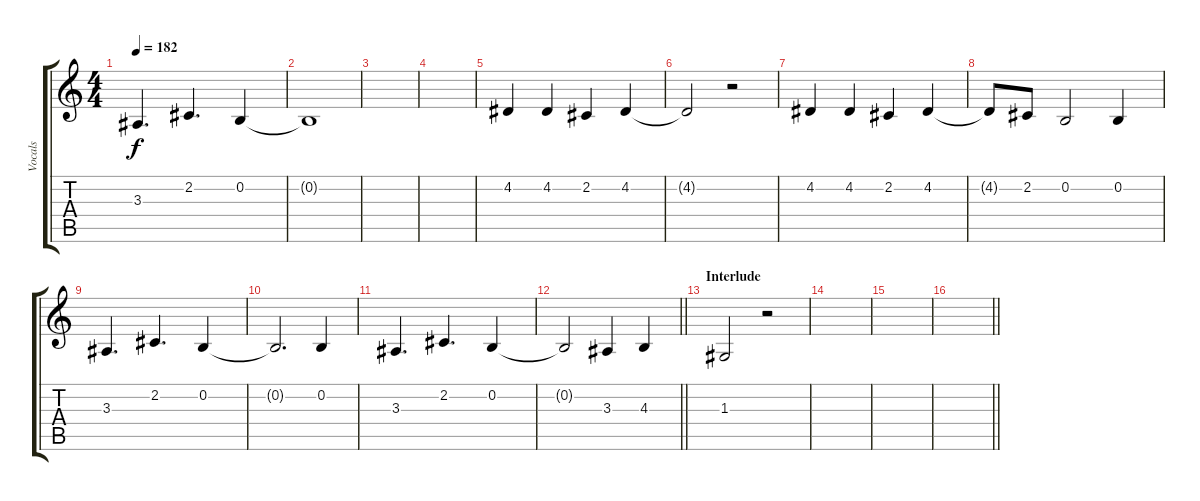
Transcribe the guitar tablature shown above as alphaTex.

\track ("Vocals" "Vocals") {instrument altosax}
\staff {score tabs}
\tuning (E4 B3 G3 D3 A2 E2) {hide}
\ts (4 4)
\tempo 182
\clef g2
\ks c
3.3.4{d dy f} 2.2.4{d} 0.2.4 |
0.2{t}.1 |
|
|
4.2.4 4.2.4 2.2.4 4.2.4 |
4.2{t}.2 r.2 |
4.2.4 4.2.4 2.2.4 4.2.4 |
4.2{t}.8 2.2.8 0.2.2 0.2.4 |
3.3.4{d} 2.2.4{d} 0.2.4 |
0.2{t}.2{d} 0.2.4 |
3.3.4{d} 2.2.4{d} 0.2.4 |
\barLineRight lightlight
0.2{t}.2 3.3.4 4.3.4 |
\section ("" "Interlude")
1.3.2 r.2 |
|
|
\barLineRight lightlight
